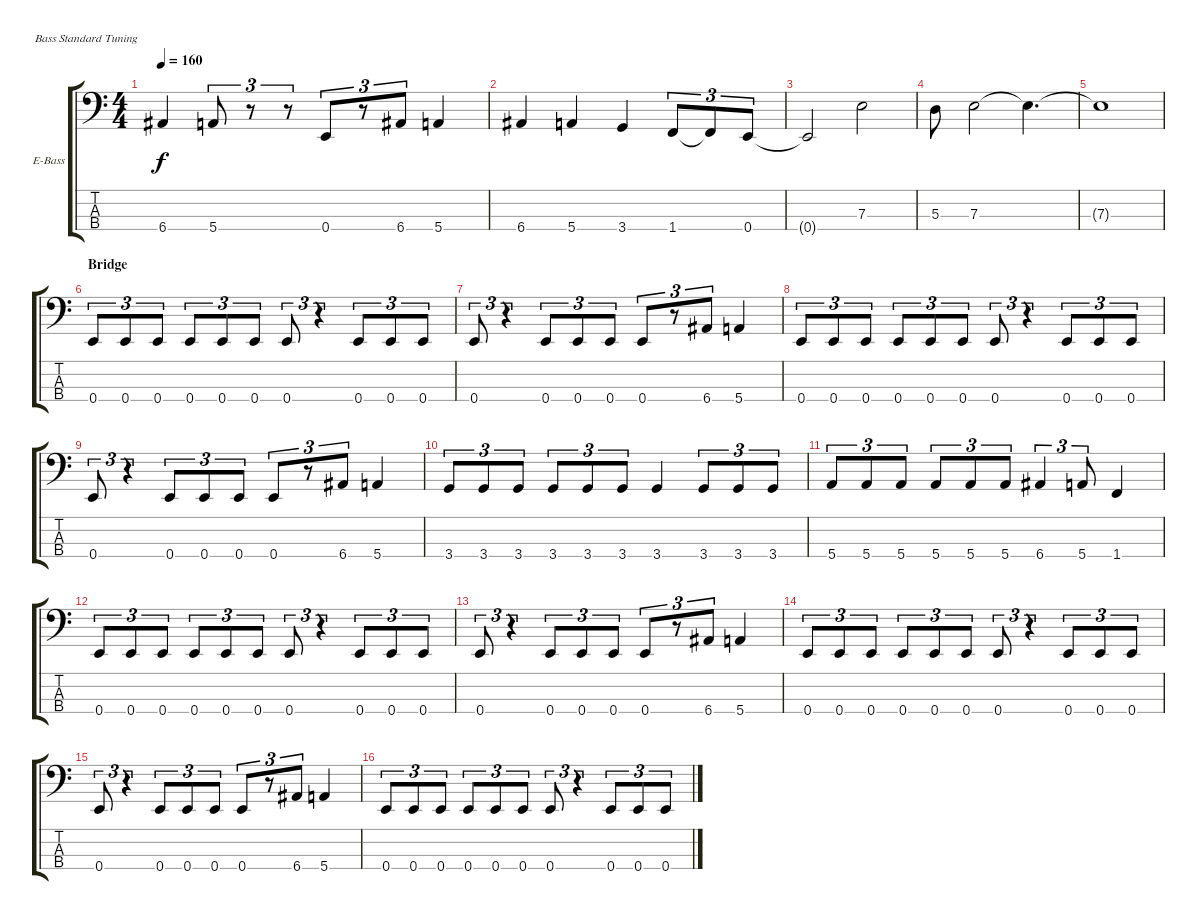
\bracketExtendMode groupsimilarinstruments
\firstSystemTrackNameOrientation horizontal
\otherSystemsTrackNameOrientation horizontal
\track ("Electric Bass" "E-Bass") {instrument electricbassfinger}
\staff {score tabs}
\tuning (G2 D2 A1 E1)
\ts (4 4)
\tempo 160
\clef f4
\ks c
6.4{t}.4{dy f} 5.4.8{tu (3 2)} r.8{tu (3 2)} r.8{tu (3 2)} 0.4.8{tu (3 2)} r.8{tu (3 2)} 6.4.8{tu (3 2)} 5.4.4 |
6.4.4 5.4.4 3.4.4 1.4.8{tu (3 2)} 1.4{t}.8{tu (3 2)} 0.4.8{tu (3 2)} |
0.4{t}.2 7.3.2 |
5.3.8 7.3.2 7.3{t}.4{d} |
7.3{t}.1 |
\section ("" "Bridge")
0.4.8{tu (3 2)} 0.4.8{tu (3 2)} 0.4.8{tu (3 2)} 0.4.8{tu (3 2)} 0.4.8{tu (3 2)} 0.4.8{tu (3 2)} 0.4.8{tu (3 2)} r.4{tu (3 2)} 0.4.8{tu (3 2)} 0.4.8{tu (3 2)} 0.4.8{tu (3 2)} |
0.4.8{tu (3 2)} r.4{tu (3 2)} 0.4.8{tu (3 2)} 0.4.8{tu (3 2)} 0.4.8{tu (3 2)} 0.4.8{tu (3 2)} r.8{tu (3 2)} 6.4.8{tu (3 2)} 5.4.4 |
0.4.8{tu (3 2)} 0.4.8{tu (3 2)} 0.4.8{tu (3 2)} 0.4.8{tu (3 2)} 0.4.8{tu (3 2)} 0.4.8{tu (3 2)} 0.4.8{tu (3 2)} r.4{tu (3 2)} 0.4.8{tu (3 2)} 0.4.8{tu (3 2)} 0.4.8{tu (3 2)} |
0.4.8{tu (3 2)} r.4{tu (3 2)} 0.4.8{tu (3 2)} 0.4.8{tu (3 2)} 0.4.8{tu (3 2)} 0.4.8{tu (3 2)} r.8{tu (3 2)} 6.4.8{tu (3 2)} 5.4.4 |
3.4.8{tu (3 2)} 3.4.8{tu (3 2)} 3.4.8{tu (3 2)} 3.4.8{tu (3 2)} 3.4.8{tu (3 2)} 3.4.8{tu (3 2)} 3.4.4 3.4.8{tu (3 2)} 3.4.8{tu (3 2)} 3.4.8{tu (3 2)} |
5.4.8{tu (3 2)} 5.4.8{tu (3 2)} 5.4.8{tu (3 2)} 5.4.8{tu (3 2)} 5.4.8{tu (3 2)} 5.4.8{tu (3 2)} 6.4.4{tu (3 2)} 5.4.8{tu (3 2)} 1.4.4 |
0.4.8{tu (3 2)} 0.4.8{tu (3 2)} 0.4.8{tu (3 2)} 0.4.8{tu (3 2)} 0.4.8{tu (3 2)} 0.4.8{tu (3 2)} 0.4.8{tu (3 2)} r.4{tu (3 2)} 0.4.8{tu (3 2)} 0.4.8{tu (3 2)} 0.4.8{tu (3 2)} |
0.4.8{tu (3 2)} r.4{tu (3 2)} 0.4.8{tu (3 2)} 0.4.8{tu (3 2)} 0.4.8{tu (3 2)} 0.4.8{tu (3 2)} r.8{tu (3 2)} 6.4.8{tu (3 2)} 5.4.4 |
0.4.8{tu (3 2)} 0.4.8{tu (3 2)} 0.4.8{tu (3 2)} 0.4.8{tu (3 2)} 0.4.8{tu (3 2)} 0.4.8{tu (3 2)} 0.4.8{tu (3 2)} r.4{tu (3 2)} 0.4.8{tu (3 2)} 0.4.8{tu (3 2)} 0.4.8{tu (3 2)} |
0.4.8{tu (3 2)} r.4{tu (3 2)} 0.4.8{tu (3 2)} 0.4.8{tu (3 2)} 0.4.8{tu (3 2)} 0.4.8{tu (3 2)} r.8{tu (3 2)} 6.4.8{tu (3 2)} 5.4.4 |
0.4.8{tu (3 2)} 0.4.8{tu (3 2)} 0.4.8{tu (3 2)} 0.4.8{tu (3 2)} 0.4.8{tu (3 2)} 0.4.8{tu (3 2)} 0.4.8{tu (3 2)} r.4{tu (3 2)} 0.4.8{tu (3 2)} 0.4.8{tu (3 2)} 0.4.8{tu (3 2)}
